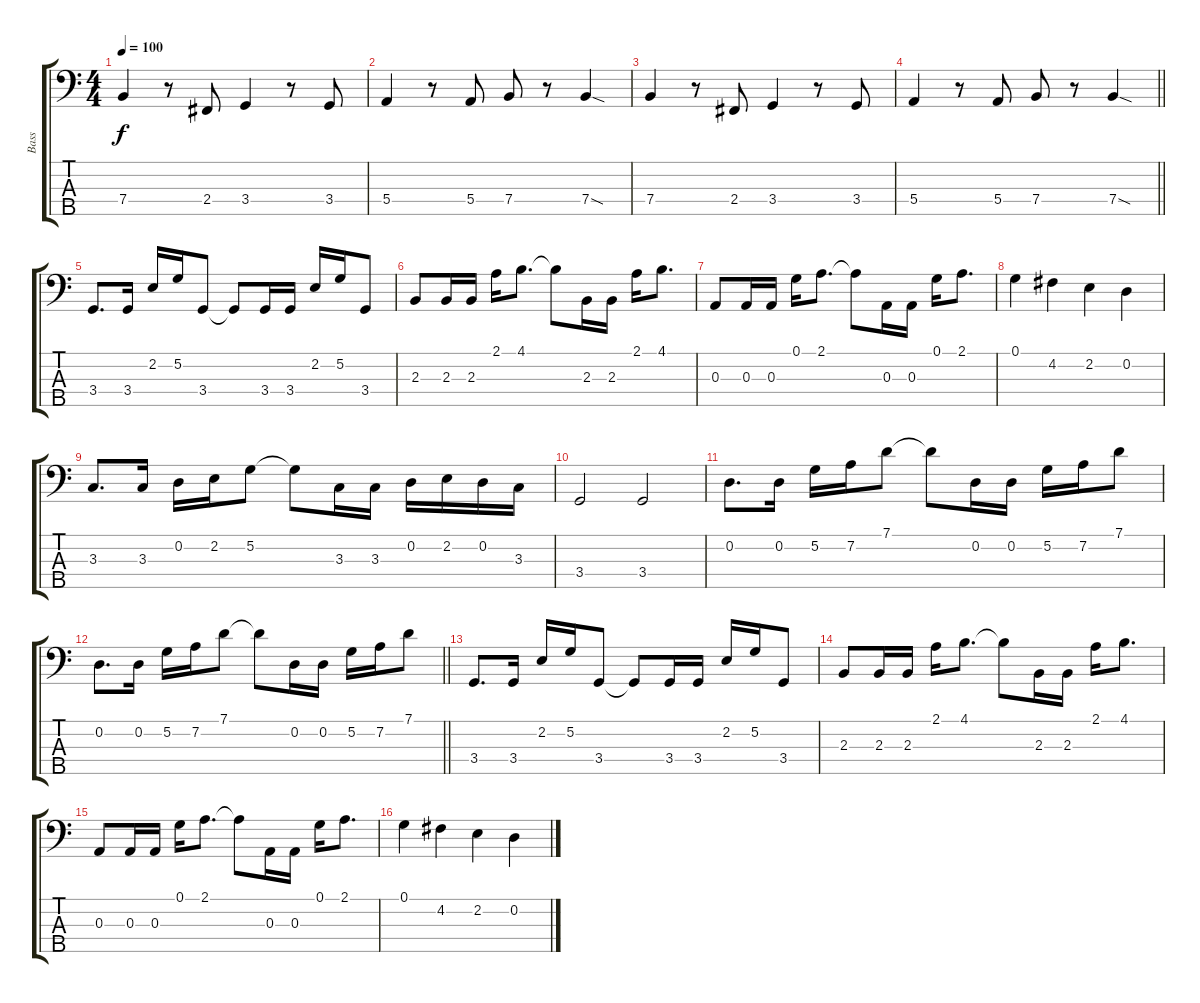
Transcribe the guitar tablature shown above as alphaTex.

\track ("Bass" "Bass") {instrument electricbassfinger}
\staff {score tabs}
\tuning (G2 D2 A1 E1 B0) {hide}
\ts (4 4)
\tempo 100
\clef f4
\ks c
7.4.4{dy f} r.8 2.4.8 3.4.4 r.8 3.4.8 |
5.4.4 r.8 5.4.8 7.4.8 r.8 7.4{sod}.4 |
7.4.4 r.8 2.4.8 3.4.4 r.8 3.4.8 |
\barLineRight lightlight
5.4.4 r.8 5.4.8 7.4.8 r.8 7.4{sod}.4 |
3.4.8{d} 3.4.16 2.2.16 5.2.16 3.4.8 3.4{t}.8 3.4.16 3.4.16 2.2.16 5.2.16 3.4.8 |
2.3.8 2.3.16 2.3.16 2.1.16 4.1.8{d} 4.1{t}.8 2.3.16 2.3.16 2.1.16 4.1.8{d} |
0.3.8 0.3.16 0.3.16 0.1.16 2.1.8{d} 2.1{t}.8 0.3.16 0.3.16 0.1.16 2.1.8{d} |
0.1.4 4.2.4 2.2.4 0.2.4 |
3.3.8{d} 3.3.16 0.2.16 2.2.16 5.2.8 5.2{t}.8 3.3.16 3.3.16 0.2.16 2.2.16 0.2.16 3.3.16 |
3.4.2 3.4.2 |
0.2.8{d} 0.2.16 5.2.16 7.2.16 7.1.8 7.1{t}.8 0.2.16 0.2.16 5.2.16 7.2.16 7.1.8 |
\barLineRight lightlight
0.2.8{d} 0.2.16 5.2.16 7.2.16 7.1.8 7.1{t}.8 0.2.16 0.2.16 5.2.16 7.2.16 7.1.8 |
3.4.8{d} 3.4.16 2.2.16 5.2.16 3.4.8 3.4{t}.8 3.4.16 3.4.16 2.2.16 5.2.16 3.4.8 |
2.3.8 2.3.16 2.3.16 2.1.16 4.1.8{d} 4.1{t}.8 2.3.16 2.3.16 2.1.16 4.1.8{d} |
0.3.8 0.3.16 0.3.16 0.1.16 2.1.8{d} 2.1{t}.8 0.3.16 0.3.16 0.1.16 2.1.8{d} |
0.1.4 4.2.4 2.2.4 0.2.4
